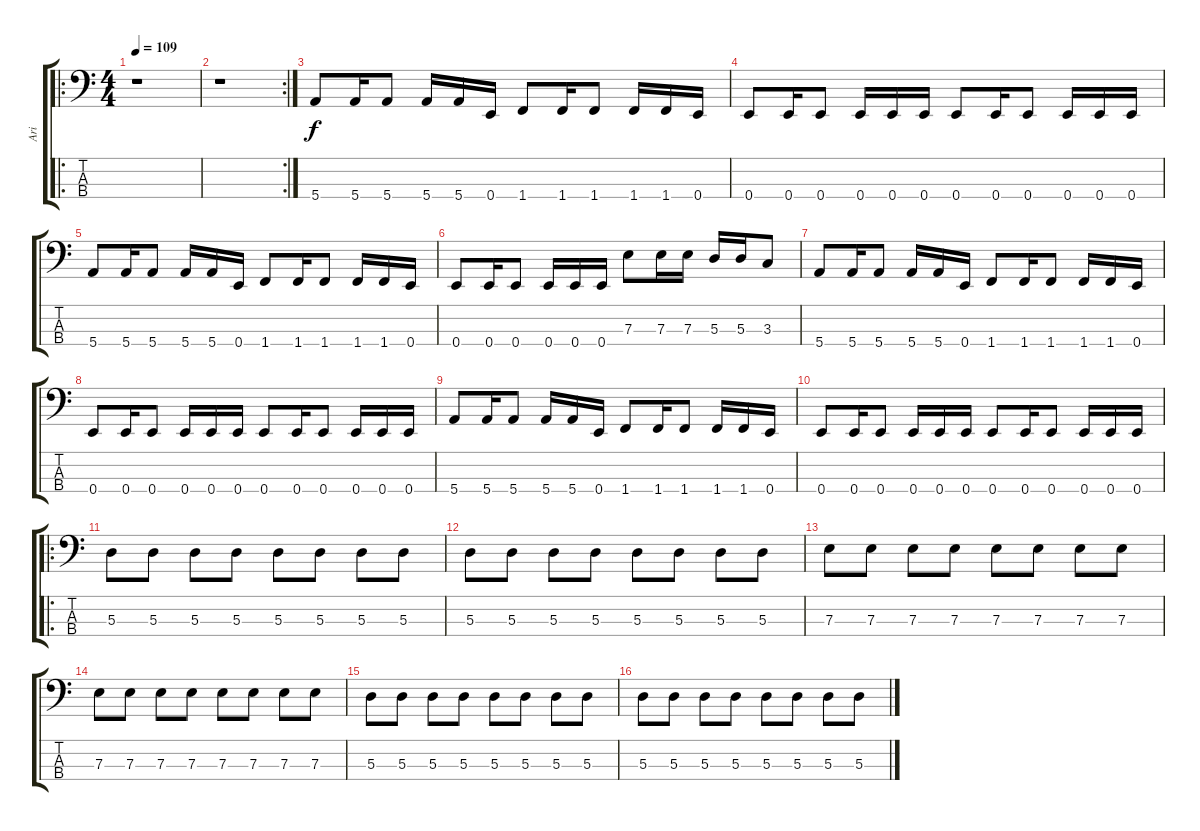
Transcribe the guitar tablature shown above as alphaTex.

\track ("Ari" "Ari") {instrument electricbassfinger}
\staff {score tabs}
\tuning (G2 D2 A1 E1) {hide}
\ro
\ts (4 4)
\tempo 109
\clef f4
\ks c
r.1{dy f instrument electricbassfinger} |
\rc 2
r.1 |
5.4.8 5.4.16 5.4.8 5.4.16 5.4.16 0.4.16 1.4.8 1.4.16 1.4.8 1.4.16 1.4.16 0.4.16 |
0.4.8 0.4.16 0.4.8 0.4.16 0.4.16 0.4.16 0.4.8 0.4.16 0.4.8 0.4.16 0.4.16 0.4.16 |
5.4.8 5.4.16 5.4.8 5.4.16 5.4.16 0.4.16 1.4.8 1.4.16 1.4.8 1.4.16 1.4.16 0.4.16 |
0.4.8 0.4.16 0.4.8 0.4.16 0.4.16 0.4.16 7.3.8 7.3.16 7.3.16 5.3.16 5.3.16 3.3.8 |
5.4.8 5.4.16 5.4.8 5.4.16 5.4.16 0.4.16 1.4.8 1.4.16 1.4.8 1.4.16 1.4.16 0.4.16 |
0.4.8 0.4.16 0.4.8 0.4.16 0.4.16 0.4.16 0.4.8 0.4.16 0.4.8 0.4.16 0.4.16 0.4.16 |
5.4.8 5.4.16 5.4.8 5.4.16 5.4.16 0.4.16 1.4.8 1.4.16 1.4.8 1.4.16 1.4.16 0.4.16 |
0.4.8 0.4.16 0.4.8 0.4.16 0.4.16 0.4.16 0.4.8 0.4.16 0.4.8 0.4.16 0.4.16 0.4.16 |
\ro
5.3.8 5.3.8 5.3.8 5.3.8 5.3.8 5.3.8 5.3.8 5.3.8 |
5.3.8 5.3.8 5.3.8 5.3.8 5.3.8 5.3.8 5.3.8 5.3.8 |
7.3.8 7.3.8 7.3.8 7.3.8 7.3.8 7.3.8 7.3.8 7.3.8 |
7.3.8 7.3.8 7.3.8 7.3.8 7.3.8 7.3.8 7.3.8 7.3.8 |
5.3.8 5.3.8 5.3.8 5.3.8 5.3.8 5.3.8 5.3.8 5.3.8 |
5.3.8 5.3.8 5.3.8 5.3.8 5.3.8 5.3.8 5.3.8 5.3.8
